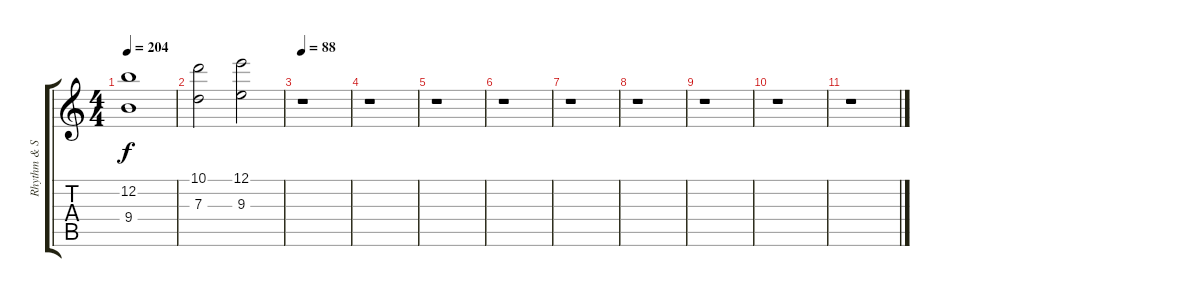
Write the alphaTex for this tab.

\track ("Rhythm & Soli(Distortion)" "Rhythm & S") {instrument distortionguitar}
\staff {score tabs}
\tuning (E4 B3 G3 D3 A2 E2) {hide}
\ts (4 4)
\tempo 204
\clef g2
\ks c
(12.2 9.4).1{dy f} |
(10.1 7.3).2 (12.1 9.3).2 |
\tempo 88
r.1 |
r.1 |
r.1 |
r.1 |
r.1 |
r.1 |
r.1 |
r.1 |
r.1
